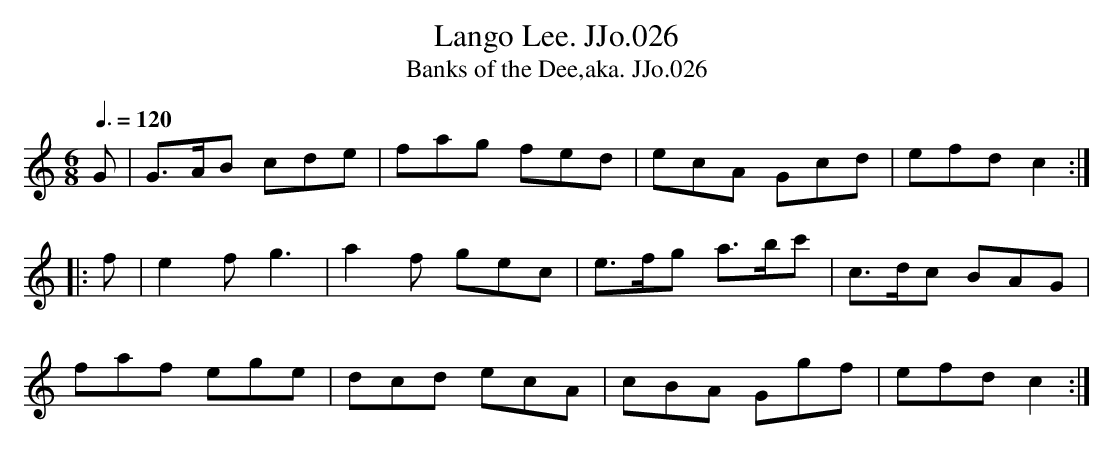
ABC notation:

X:1
T:Lango Lee. JJo.026
T:Banks of the Dee,aka. JJo.026
M:6/8
L:1/8
Q:3/8=120
K:C major
G|G>AB cde|fag fed|ecA Gcd|efd c2:|!
|:f|e2fg3|a2f gec|e>fg a>bc'|c>dc BAG|!
faf ege|dcd ecA|cBA Ggf|efd c2:|
